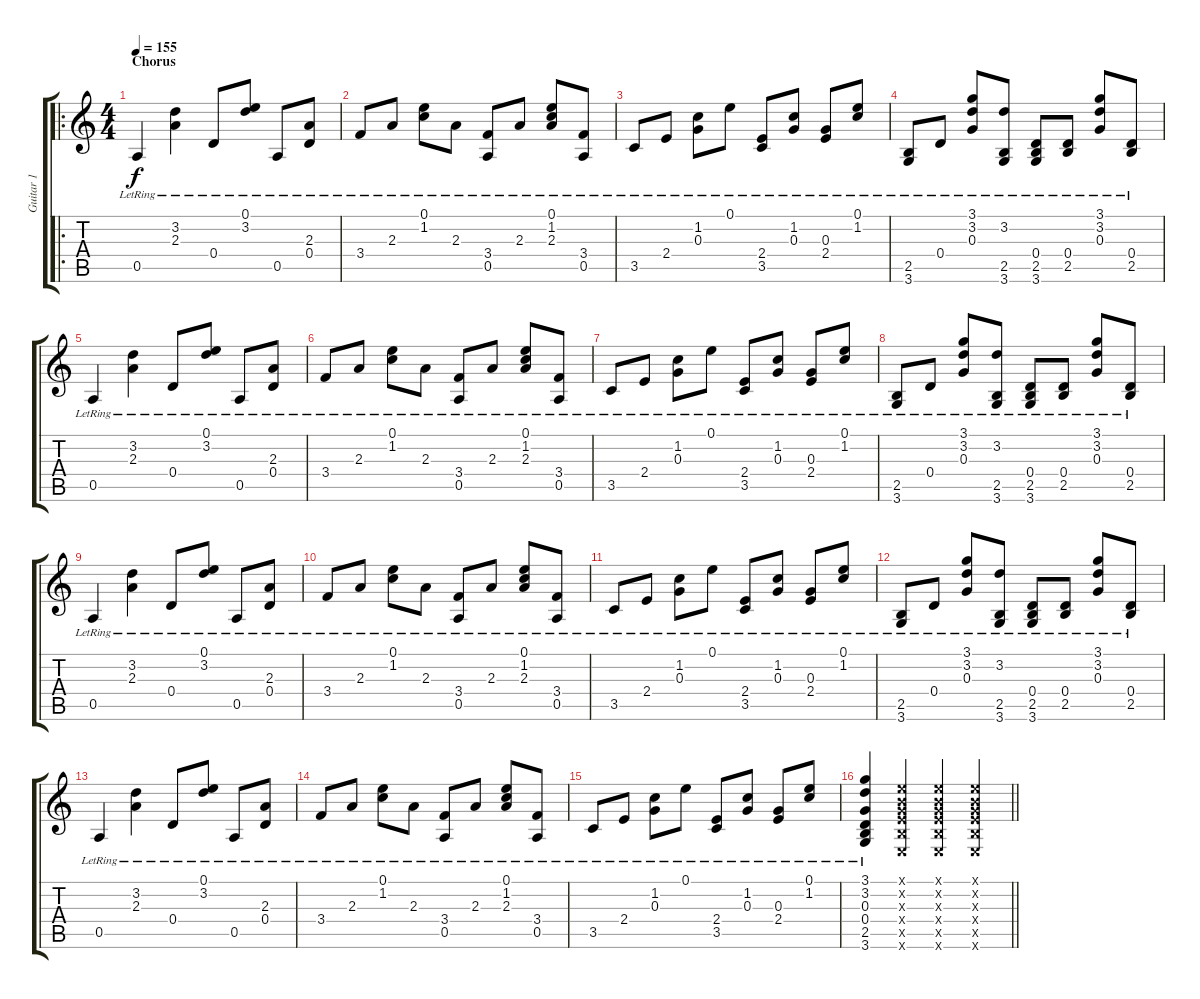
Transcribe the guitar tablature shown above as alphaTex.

\track ("Guitar 1" "Guitar 1") {instrument electricguitarjazz}
\staff {score tabs}
\tuning (E4 B3 G3 D3 A2 E2) {hide}
\ro
\ts (4 4)
\section ("" "Chorus")
\tempo 155
\clef g2
\ks c
0.5{lr}.4{dy f} (3.2{lr} 2.3{lr}).4 0.4{lr}.8 (0.1{lr} 3.2{lr}).8 0.5{lr}.8 (2.3{lr} 0.4{lr}).8 |
3.4{lr}.8 2.3{lr}.8 (0.1{lr} 1.2{lr}).8 2.3{lr}.8 (3.4{lr} 0.5{lr}).8 2.3{lr}.8 (0.1{lr} 1.2{lr} 2.3{lr}).8 (3.4{lr} 0.5{lr}).8 |
3.5{lr}.8 2.4{lr}.8 (1.2{lr} 0.3{lr}).8 0.1{lr}.8 (2.4{lr} 3.5{lr}).8 (1.2{lr} 0.3{lr}).8 (0.3{lr} 2.4{lr}).8 (0.1{lr} 1.2{lr}).8 |
(2.5{lr} 3.6{lr}).8 0.4{lr}.8 (3.1{lr} 3.2{lr} 0.3{lr}).8 (3.2{lr} 2.5{lr} 3.6{lr}).8 (0.4{lr} 2.5{lr} 3.6{lr}).8 (0.4{lr} 2.5{lr}).8 (3.1{lr} 3.2{lr} 0.3{lr}).8 (0.4{lr} 2.5{lr}).8 |
0.5{lr}.4 (3.2{lr} 2.3{lr}).4 0.4{lr}.8 (0.1{lr} 3.2{lr}).8 0.5{lr}.8 (2.3{lr} 0.4{lr}).8 |
3.4{lr}.8 2.3{lr}.8 (0.1{lr} 1.2{lr}).8 2.3{lr}.8 (3.4{lr} 0.5{lr}).8 2.3{lr}.8 (0.1{lr} 1.2{lr} 2.3{lr}).8 (3.4{lr} 0.5{lr}).8 |
3.5{lr}.8 2.4{lr}.8 (1.2{lr} 0.3{lr}).8 0.1{lr}.8 (2.4{lr} 3.5{lr}).8 (1.2{lr} 0.3{lr}).8 (0.3{lr} 2.4{lr}).8 (0.1{lr} 1.2{lr}).8 |
(2.5{lr} 3.6{lr}).8 0.4{lr}.8 (3.1{lr} 3.2{lr} 0.3{lr}).8 (3.2{lr} 2.5{lr} 3.6{lr}).8 (0.4{lr} 2.5{lr} 3.6{lr}).8 (0.4{lr} 2.5{lr}).8 (3.1{lr} 3.2{lr} 0.3{lr}).8 (0.4{lr} 2.5{lr}).8 |
0.5{lr}.4 (3.2{lr} 2.3{lr}).4 0.4{lr}.8 (0.1{lr} 3.2{lr}).8 0.5{lr}.8 (2.3{lr} 0.4{lr}).8 |
3.4{lr}.8 2.3{lr}.8 (0.1{lr} 1.2{lr}).8 2.3{lr}.8 (3.4{lr} 0.5{lr}).8 2.3{lr}.8 (0.1{lr} 1.2{lr} 2.3{lr}).8 (3.4{lr} 0.5{lr}).8 |
3.5{lr}.8 2.4{lr}.8 (1.2{lr} 0.3{lr}).8 0.1{lr}.8 (2.4{lr} 3.5{lr}).8 (1.2{lr} 0.3{lr}).8 (0.3{lr} 2.4{lr}).8 (0.1{lr} 1.2{lr}).8 |
(2.5{lr} 3.6{lr}).8 0.4{lr}.8 (3.1{lr} 3.2{lr} 0.3{lr}).8 (3.2{lr} 2.5{lr} 3.6{lr}).8 (0.4{lr} 2.5{lr} 3.6{lr}).8 (0.4{lr} 2.5{lr}).8 (3.1{lr} 3.2{lr} 0.3{lr}).8 (0.4{lr} 2.5{lr}).8 |
0.5{lr}.4 (3.2{lr} 2.3{lr}).4 0.4{lr}.8 (0.1{lr} 3.2{lr}).8 0.5{lr}.8 (2.3{lr} 0.4{lr}).8 |
3.4{lr}.8 2.3{lr}.8 (0.1{lr} 1.2{lr}).8 2.3{lr}.8 (3.4{lr} 0.5{lr}).8 2.3{lr}.8 (0.1{lr} 1.2{lr} 2.3{lr}).8 (3.4{lr} 0.5{lr}).8 |
3.5{lr}.8 2.4{lr}.8 (1.2{lr} 0.3{lr}).8 0.1{lr}.8 (2.4{lr} 3.5{lr}).8 (1.2{lr} 0.3{lr}).8 (0.3{lr} 2.4{lr}).8 (0.1{lr} 1.2{lr}).8 |
\barLineRight lightlight
(3.1{lr} 3.2{lr} 0.3{lr} 0.4{lr} 2.5{lr} 3.6{lr}).4 (0.1{x} 0.2{x} 0.3{x} 2.4{x} 2.5{x} 0.6{x}).4 (0.1{x} 0.2{x} 0.3{x} 2.4{x} 2.5{x} 0.6{x}).4 (0.1{x} 0.2{x} 0.3{x} 2.4{x} 2.5{x} 0.6{x}).4
